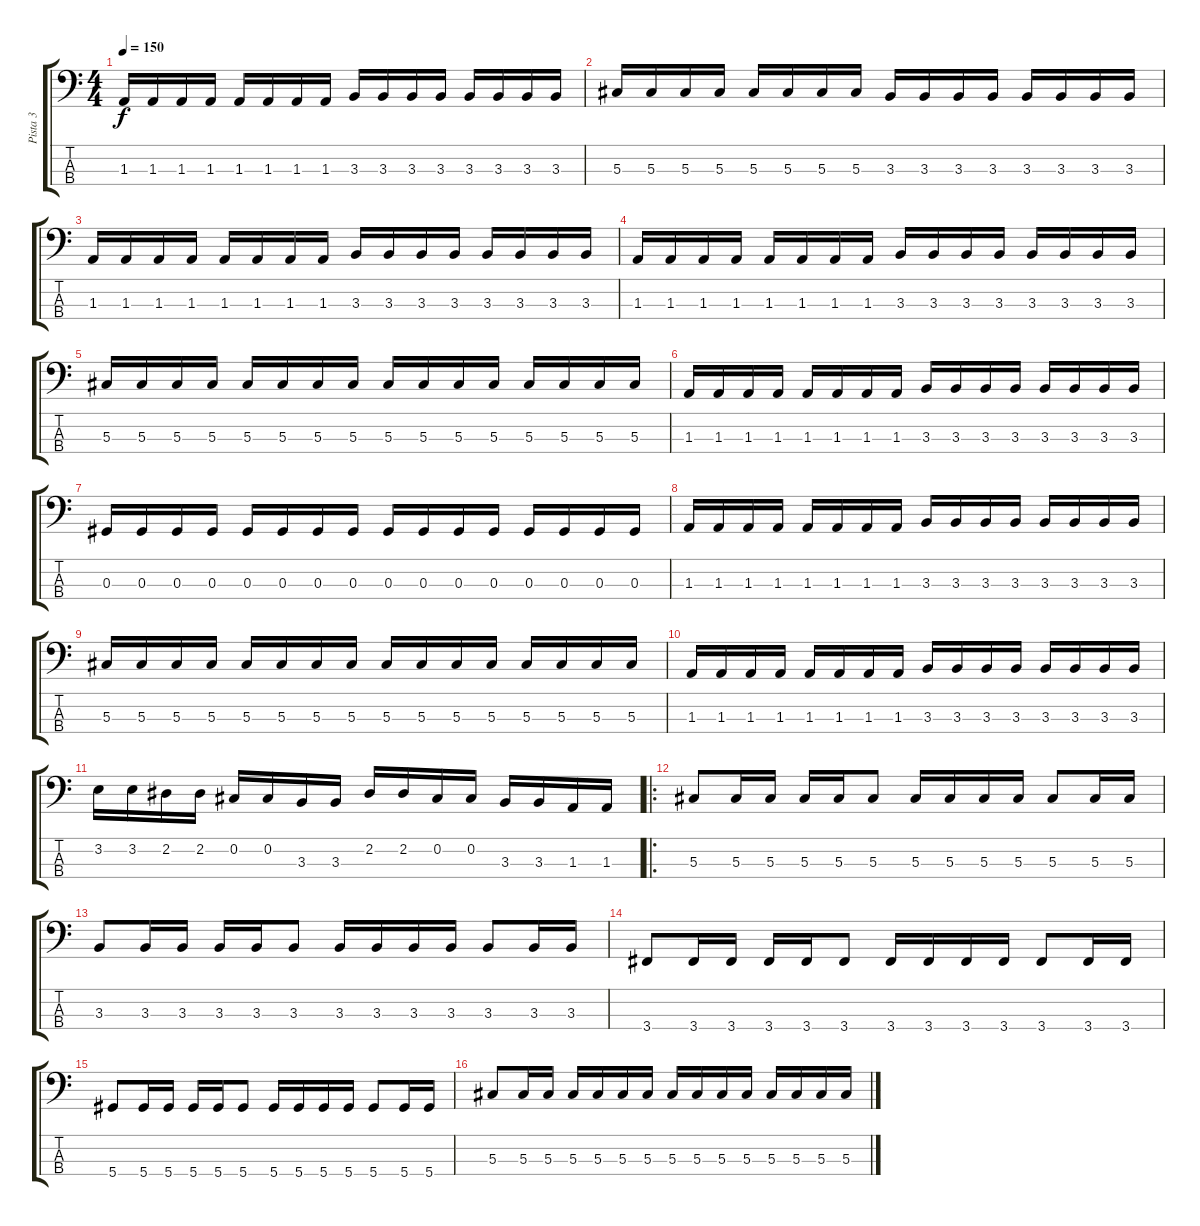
\track ("Pista 3" "Pista 3") {instrument electricbassfinger}
\staff {score tabs}
\tuning (Gb2 Db2 Ab1 Eb1) {hide}
\ts (4 4)
\tempo 150
\clef f4
\ks c
1.3.16{dy f} 1.3.16 1.3.16 1.3.16 1.3.16 1.3.16 1.3.16 1.3.16 3.3.16 3.3.16 3.3.16 3.3.16 3.3.16 3.3.16 3.3.16 3.3.16 |
5.3.16 5.3.16 5.3.16 5.3.16 5.3.16 5.3.16 5.3.16 5.3.16 3.3.16 3.3.16 3.3.16 3.3.16 3.3.16 3.3.16 3.3.16 3.3.16 |
1.3.16 1.3.16 1.3.16 1.3.16 1.3.16 1.3.16 1.3.16 1.3.16 3.3.16 3.3.16 3.3.16 3.3.16 3.3.16 3.3.16 3.3.16 3.3.16 |
1.3.16 1.3.16 1.3.16 1.3.16 1.3.16 1.3.16 1.3.16 1.3.16 3.3.16 3.3.16 3.3.16 3.3.16 3.3.16 3.3.16 3.3.16 3.3.16 |
5.3.16 5.3.16 5.3.16 5.3.16 5.3.16 5.3.16 5.3.16 5.3.16 5.3.16 5.3.16 5.3.16 5.3.16 5.3.16 5.3.16 5.3.16 5.3.16 |
1.3.16 1.3.16 1.3.16 1.3.16 1.3.16 1.3.16 1.3.16 1.3.16 3.3.16 3.3.16 3.3.16 3.3.16 3.3.16 3.3.16 3.3.16 3.3.16 |
0.3.16 0.3.16 0.3.16 0.3.16 0.3.16 0.3.16 0.3.16 0.3.16 0.3.16 0.3.16 0.3.16 0.3.16 0.3.16 0.3.16 0.3.16 0.3.16 |
1.3.16 1.3.16 1.3.16 1.3.16 1.3.16 1.3.16 1.3.16 1.3.16 3.3.16 3.3.16 3.3.16 3.3.16 3.3.16 3.3.16 3.3.16 3.3.16 |
5.3.16 5.3.16 5.3.16 5.3.16 5.3.16 5.3.16 5.3.16 5.3.16 5.3.16 5.3.16 5.3.16 5.3.16 5.3.16 5.3.16 5.3.16 5.3.16 |
1.3.16 1.3.16 1.3.16 1.3.16 1.3.16 1.3.16 1.3.16 1.3.16 3.3.16 3.3.16 3.3.16 3.3.16 3.3.16 3.3.16 3.3.16 3.3.16 |
3.2.16 3.2.16 2.2.16 2.2.16 0.2.16 0.2.16 3.3.16 3.3.16 2.2.16 2.2.16 0.2.16 0.2.16 3.3.16 3.3.16 1.3.16 1.3.16 |
\ro
5.3.8 5.3.16 5.3.16 5.3.16 5.3.16 5.3.8 5.3.16 5.3.16 5.3.16 5.3.16 5.3.8 5.3.16 5.3.16 |
3.3.8 3.3.16 3.3.16 3.3.16 3.3.16 3.3.8 3.3.16 3.3.16 3.3.16 3.3.16 3.3.8 3.3.16 3.3.16 |
3.4.8 3.4.16 3.4.16 3.4.16 3.4.16 3.4.8 3.4.16 3.4.16 3.4.16 3.4.16 3.4.8 3.4.16 3.4.16 |
5.4.8 5.4.16 5.4.16 5.4.16 5.4.16 5.4.8 5.4.16 5.4.16 5.4.16 5.4.16 5.4.8 5.4.16 5.4.16 |
5.3.8 5.3.16 5.3.16 5.3.16 5.3.16 5.3.16 5.3.16 5.3.16 5.3.16 5.3.16 5.3.16 5.3.16 5.3.16 5.3.16 5.3.16
